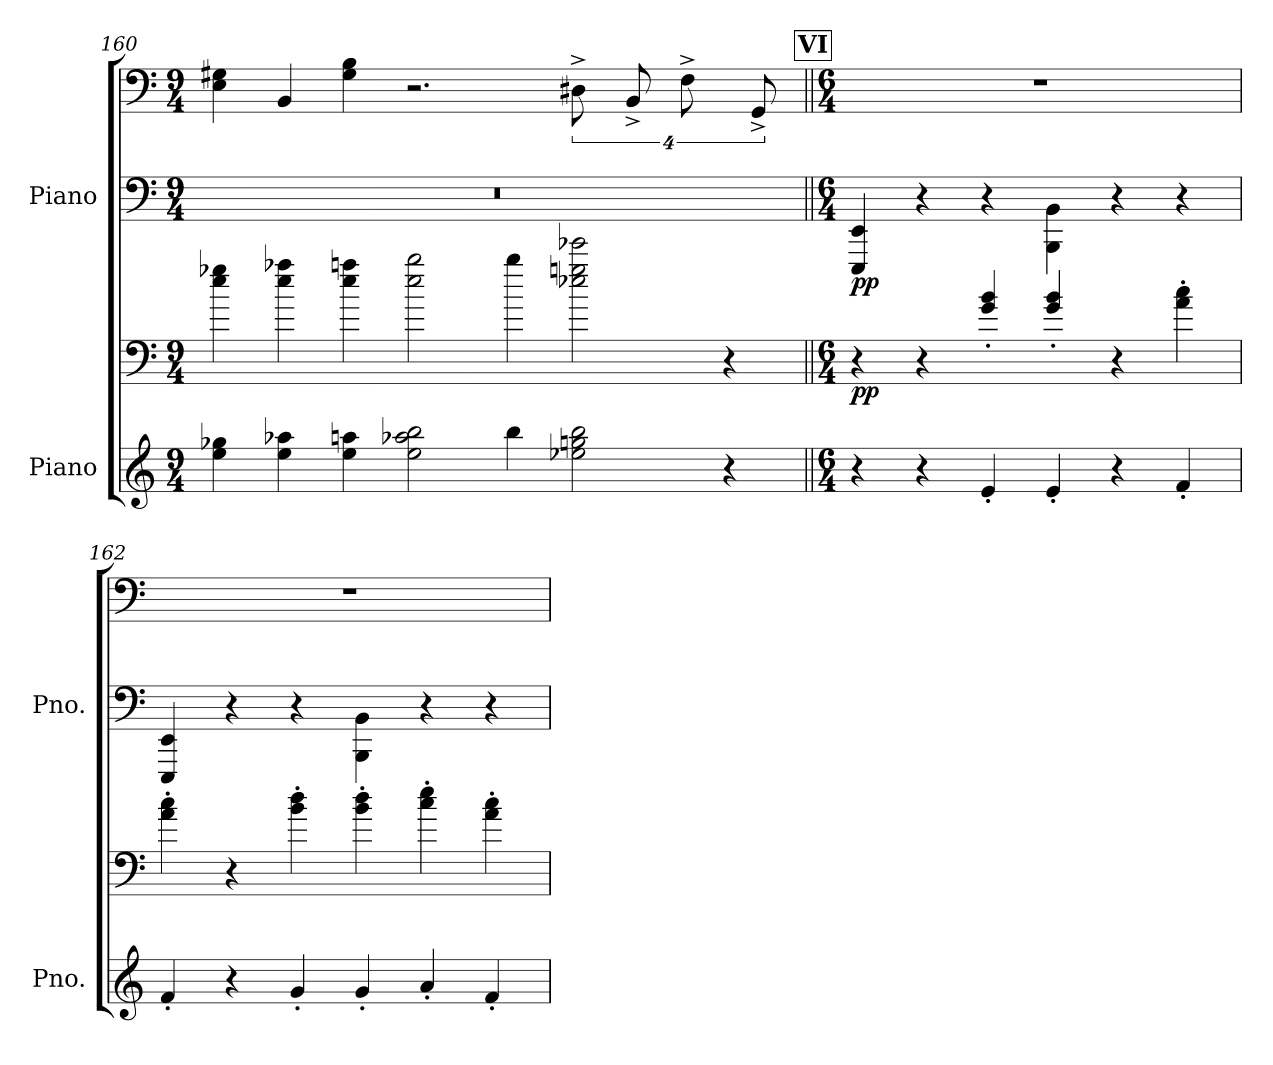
**kern	**kern	**dynam	**kern	**kern	**dynam
*part2	*part2	*part2	*part1	*part1	*part1
*staff4	*staff3	*staff3/4	*staff2	*staff1	*staff1/2
*I"Piano	*	*	*I"Piano	*	*
*I'Pno.	*	*	*I'Pno.	*	*
*clefG2	*clefF4	*	*clefF4	*clefF4	*
*k[]	*k[]	*	*k[]	*k[]	*
*M9/4	*M9/4	*	*M9/4	*M9/4	*
=160	=160	=160	=160	=160	=160
4ee\ 4gg-X\	4ee\ 4gg-X\	.	4%9r	4E\ 4G#X\	.
4ee\ 4aa-X\	4ee\ 4aa-X\	.	.	4BB/	.
4ee\ 4aan\	4ee\ 4aan\	.	.	4G#\ 4B\	.
2ee\ 2aa-X\ 2bb\	2ee\ 2bb\	.	.	2.r	.
4bb\	4bb\	.	.	.	.
*	*	*	*	*8ba	*
2ee-X\ 2ggn\ 2bb\	2ee-X\ 2ggn\ 2eee-X\	.	.	16%3DD#X^\	.
.	.	.	.	16%3BBB^/	.
.	.	.	.	16%3FF^\	.
4r	4r	.	.	.	.
.	.	.	.	16%3GGG^/	.
!!LO:REH:place=s1:a:B:fs=14:t=VI
=161||	=161||	=161||	=161||	=161||	=161||
*M6/4	*M6/4	*	*M6/4	*M6/4	*
*	*	*	*	*X8ba	*
!	!	!LO:DY:b	!	!	!LO:DY:b=2
4r	4r	pp	4EEE/ 4EE/	1.r	pp
4r	4r	.	4r	.	.
4e'/	4g/' 4b/'	.	4r	.	.
4e'/	4g/' 4b/'	.	4BBB\ 4BB\	.	.
4r	4r	.	4r	.	.
4f'/	4a\' 4cc\'	.	4r	.	.
=162	=162	=162	=162	=162	=162
4f'/	4a\' 4cc\'	.	4EEE/ 4EE/	1.r	.
4r	4r	.	4r	.	.
4g'/	4b\' 4dd\'	.	4r	.	.
4g'/	4b\' 4dd\'	.	4BBB\ 4BB\	.	.
4a'/	4cc\' 4ee\'	.	4r	.	.
4f'/	4a\' 4cc\'	.	4r	.	.
=	=	=	=	=	=
*-	*-	*-	*-	*-	*-
